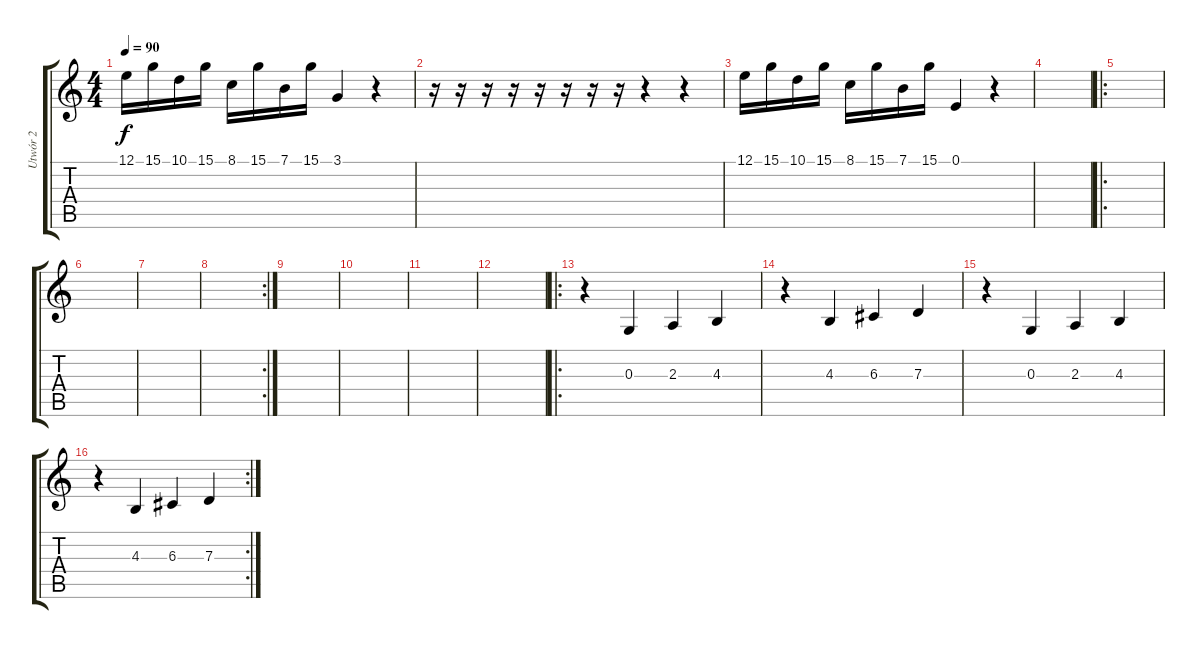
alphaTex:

\track ("Utwór 2" "Utwór 2") {instrument viola}
\staff {score tabs}
\tuning (E4 B3 G3 D3 A2 E2) {hide}
\ts (4 4)
\tempo 90
\clef g2
\ks c
12.1.16{dy f} 15.1.16 10.1.16 15.1.16 8.1.16 15.1.16 7.1.16 15.1.16 3.1.4 r.4 |
r.16 r.16 r.16 r.16 r.16 r.16 r.16 r.16 r.4 r.4 |
12.1.16 15.1.16 10.1.16 15.1.16 8.1.16 15.1.16 7.1.16 15.1.16 0.1.4 r.4 |
|
\ro
|
|
|
\rc 2
|
|
|
|
|
\ro
r.4 0.3.4 2.3.4 4.3.4 |
r.4 4.3.4 6.3.4 7.3.4 |
r.4 0.3.4 2.3.4 4.3.4 |
\rc 2
r.4 4.3.4 6.3.4 7.3.4
